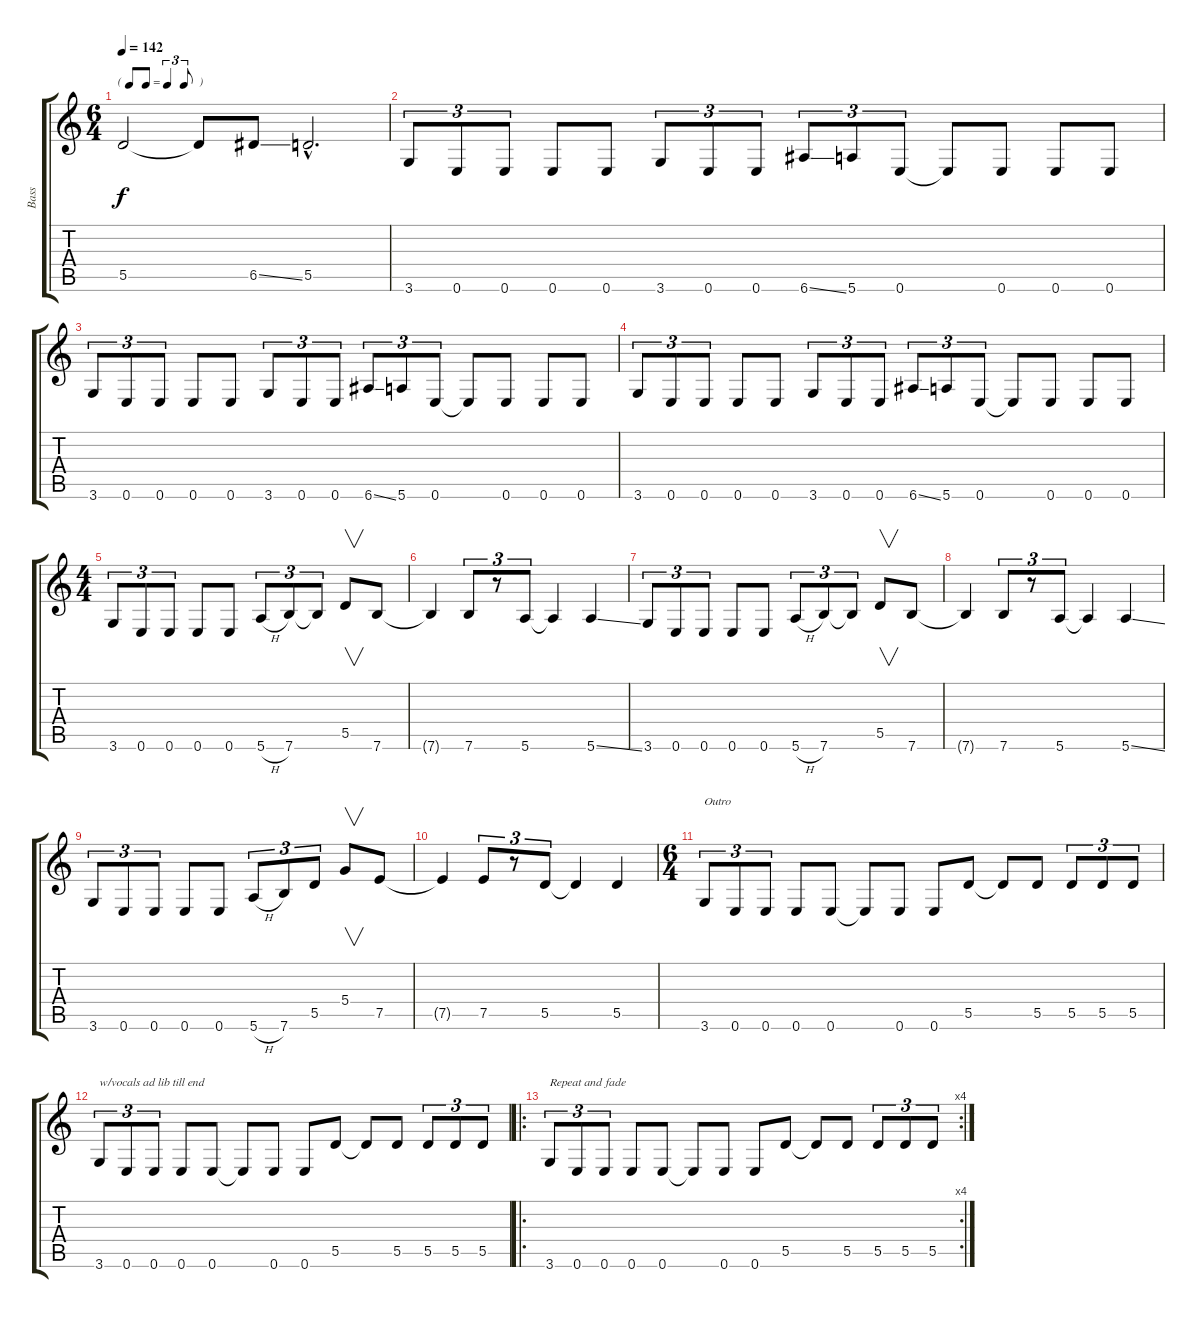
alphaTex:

\track ("Bass" "Bass") {instrument electricbassfinger}
\staff {score tabs}
\tuning (E4 B3 G3 D3 A2 E2) {hide}
\ts (6 4)
\tf triplet8th
\tempo 142
\clef g2
\ks c
5.5.2{dy f} 5.5{t}.8 6.5{ss}.8 5.5{hac}.2{d} |
3.6.8{tu (3 2)} 0.6.8{tu (3 2)} 0.6.8{tu (3 2)} 0.6.8 0.6.8 3.6.8{tu (3 2)} 0.6.8{tu (3 2)} 0.6.8{tu (3 2)} 6.6{ss}.8{tu (3 2)} 5.6.8{tu (3 2)} 0.6.8{tu (3 2)} 0.6{t}.8 0.6.8 0.6.8 0.6.8 |
3.6.8{tu (3 2)} 0.6.8{tu (3 2)} 0.6.8{tu (3 2)} 0.6.8 0.6.8 3.6.8{tu (3 2)} 0.6.8{tu (3 2)} 0.6.8{tu (3 2)} 6.6{ss}.8{tu (3 2)} 5.6.8{tu (3 2)} 0.6.8{tu (3 2)} 0.6{t}.8 0.6.8 0.6.8 0.6.8 |
3.6.8{tu (3 2)} 0.6.8{tu (3 2)} 0.6.8{tu (3 2)} 0.6.8 0.6.8 3.6.8{tu (3 2)} 0.6.8{tu (3 2)} 0.6.8{tu (3 2)} 6.6{ss}.8{tu (3 2)} 5.6.8{tu (3 2)} 0.6.8{tu (3 2)} 0.6{t}.8 0.6.8 0.6.8 0.6.8 |
\ts (4 4)
3.6.8{tu (3 2)} 0.6.8{tu (3 2)} 0.6.8{tu (3 2)} 0.6.8 0.6.8 5.6{h}.8{tu (3 2)} 7.6.8{tu (3 2)} 7.6{t}.8{tu (3 2)} 5.5.8{v} 7.6.8 |
7.6{t}.4 7.6.8{tu (3 2)} r.8{tu (3 2)} 5.6.8{tu (3 2)} 5.6{t}.4 5.6{ss}.4 |
3.6.8{tu (3 2)} 0.6.8{tu (3 2)} 0.6.8{tu (3 2)} 0.6.8 0.6.8 5.6{h}.8{tu (3 2)} 7.6.8{tu (3 2)} 7.6{t}.8{tu (3 2)} 5.5.8{v} 7.6.8 |
7.6{t}.4 7.6.8{tu (3 2)} r.8{tu (3 2)} 5.6.8{tu (3 2)} 5.6{t}.4 5.6{ss}.4 |
3.6.8{tu (3 2)} 0.6.8{tu (3 2)} 0.6.8{tu (3 2)} 0.6.8 0.6.8 5.6{h}.8{tu (3 2)} 7.6.8{tu (3 2)} 5.5.8{tu (3 2)} 5.4.8{v} 7.5.8 |
7.5{t}.4 7.5.8{tu (3 2)} r.8{tu (3 2)} 5.5.8{tu (3 2)} 5.5{t}.4 5.5.4 |
\ts (6 4)
3.6.8{tu (3 2) txt "Outro"} 0.6.8{tu (3 2)} 0.6.8{tu (3 2)} 0.6.8 0.6.8 0.6{t}.8 0.6.8 0.6.8 5.5.8 5.5{t}.8 5.5.8 5.5.8{tu (3 2)} 5.5.8{tu (3 2)} 5.5.8{tu (3 2)} |
3.6.8{tu (3 2) txt "w/vocals ad lib till end"} 0.6.8{tu (3 2)} 0.6.8{tu (3 2)} 0.6.8 0.6.8 0.6{t}.8 0.6.8 0.6.8 5.5.8 5.5{t}.8 5.5.8 5.5.8{tu (3 2)} 5.5.8{tu (3 2)} 5.5.8{tu (3 2)} |
\ro
\rc 4
3.6.8{tu (3 2) txt "Repeat and fade"} 0.6.8{tu (3 2)} 0.6.8{tu (3 2)} 0.6.8 0.6.8 0.6{t}.8 0.6.8 0.6.8 5.5.8 5.5{t}.8 5.5.8 5.5.8{tu (3 2)} 5.5.8{tu (3 2)} 5.5.8{tu (3 2)}
